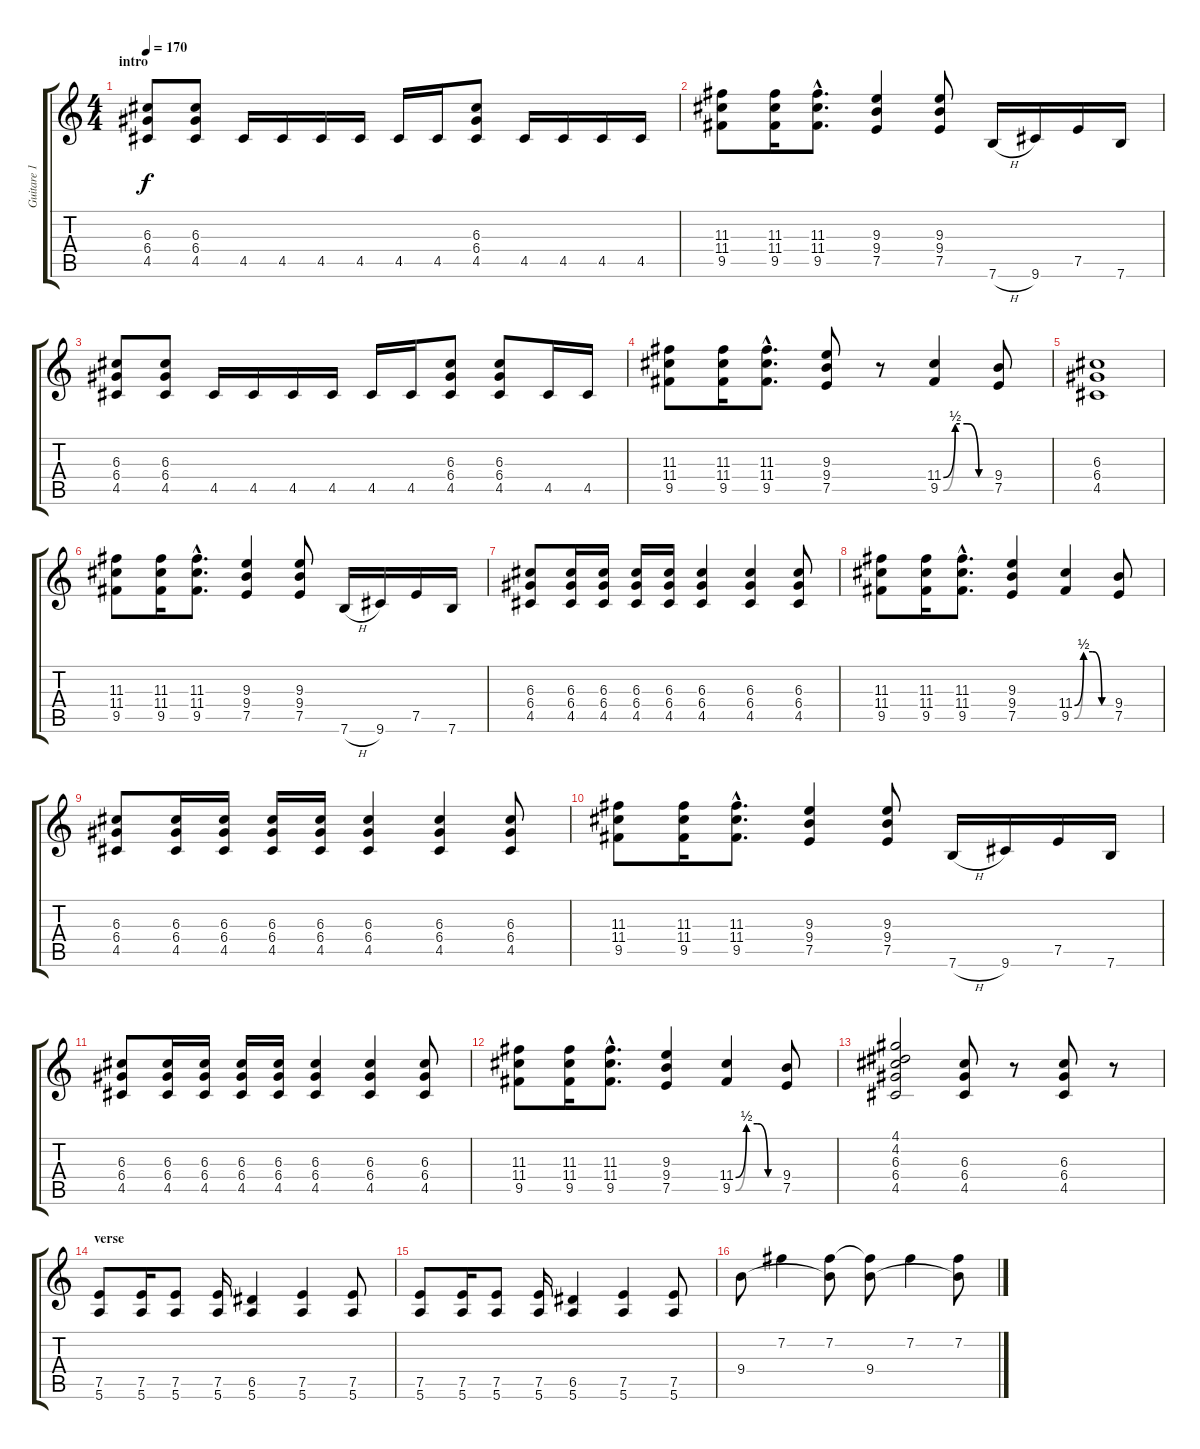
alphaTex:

\track ("Guitare 1" "Guitare 1") {instrument distortionguitar}
\staff {score tabs}
\tuning (E4 B3 G3 D3 A2 E2) {hide}
\ts (4 4)
\section ("" "intro")
\tempo 170
\clef g2
\ks c
(6.3 6.4 4.5).8{dy f instrument distortionguitar} (6.3 6.4 4.5).8 4.5.16 4.5.16 4.5.16 4.5.16 4.5.16 4.5.16 (6.3 6.4 4.5).8 4.5.16 4.5.16 4.5.16 4.5.16 |
(11.3 11.4 9.5).8 (11.3 11.4 9.5).16 (11.3{hac} 11.4{hac} 9.5{hac}).8{d} (9.3 9.4 7.5).4 (9.3 9.4 7.5).8 7.6{h}.16 9.6.16 7.5.16 7.6.16 |
(6.3 6.4 4.5).8 (6.3 6.4 4.5).8 4.5.16 4.5.16 4.5.16 4.5.16 4.5.16 4.5.16 (6.3 6.4 4.5).8 (6.3 6.4 4.5).8 4.5.16 4.5.16 |
(11.3 11.4 9.5).8 (11.3 11.4 9.5).16 (11.3{hac} 11.4{hac} 9.5{hac}).8{d} (9.3 9.4 7.5).8 r.8 (11.4{be (custom 0 0 15 2 30 2 45 0 60 0)} 9.5{be (custom 0 0 15 2 30 2 45 0 60 0)}).4 (9.4 7.5).8 |
(6.3 6.4 4.5).1 |
(11.3 11.4 9.5).8 (11.3 11.4 9.5).16 (11.3{hac} 11.4{hac} 9.5{hac}).8{d} (9.3 9.4 7.5).4 (9.3 9.4 7.5).8 7.6{h}.16 9.6.16 7.5.16 7.6.16 |
(6.3 6.4 4.5).8 (6.3 6.4 4.5).16 (6.3 6.4 4.5).16 (6.3 6.4 4.5).16 (6.3 6.4 4.5).16 (6.3 6.4 4.5).4 (6.3 6.4 4.5).4 (6.3 6.4 4.5).8 |
(11.3 11.4 9.5).8 (11.3 11.4 9.5).16 (11.3{hac} 11.4{hac} 9.5{hac}).8{d} (9.3 9.4 7.5).4 (11.4{be (custom 0 0 15 2 30 2 45 0 60 0)} 9.5{be (custom 0 0 15 2 30 2 45 0 60 0)}).4 (9.4 7.5).8 |
(6.3 6.4 4.5).8 (6.3 6.4 4.5).16 (6.3 6.4 4.5).16 (6.3 6.4 4.5).16 (6.3 6.4 4.5).16 (6.3 6.4 4.5).4 (6.3 6.4 4.5).4 (6.3 6.4 4.5).8 |
(11.3 11.4 9.5).8 (11.3 11.4 9.5).16 (11.3{hac} 11.4{hac} 9.5{hac}).8{d} (9.3 9.4 7.5).4 (9.3 9.4 7.5).8 7.6{h}.16 9.6.16 7.5.16 7.6.16 |
(6.3 6.4 4.5).8 (6.3 6.4 4.5).16 (6.3 6.4 4.5).16 (6.3 6.4 4.5).16 (6.3 6.4 4.5).16 (6.3 6.4 4.5).4 (6.3 6.4 4.5).4 (6.3 6.4 4.5).8 |
(11.3 11.4 9.5).8 (11.3 11.4 9.5).16 (11.3{hac} 11.4{hac} 9.5{hac}).8{d} (9.3 9.4 7.5).4 (11.4{be (custom 0 0 15 2 30 2 45 0 60 0)} 9.5{be (custom 0 0 15 2 30 2 45 0 60 0)}).4 (9.4 7.5).8 |
(4.1 4.2 6.3 6.4 4.5).2 (6.3 6.4 4.5).8 r.8 (6.3 6.4 4.5).8 r.8 |
\section ("" "verse")
(7.5 5.6).8 (7.5 5.6).16 (7.5 5.6).8 (7.5 5.6).16 (6.5 5.6).4 (7.5 5.6).4 (7.5 5.6).8 |
(7.5 5.6).8 (7.5 5.6).16 (7.5 5.6).8 (7.5 5.6).16 (6.5 5.6).4 (7.5 5.6).4 (7.5 5.6).8 |
9.4.8 7.2.4 (7.2 9.4{t}).8 (7.2{t} 9.4).8 7.2.4 (7.2 9.4{t}).8
